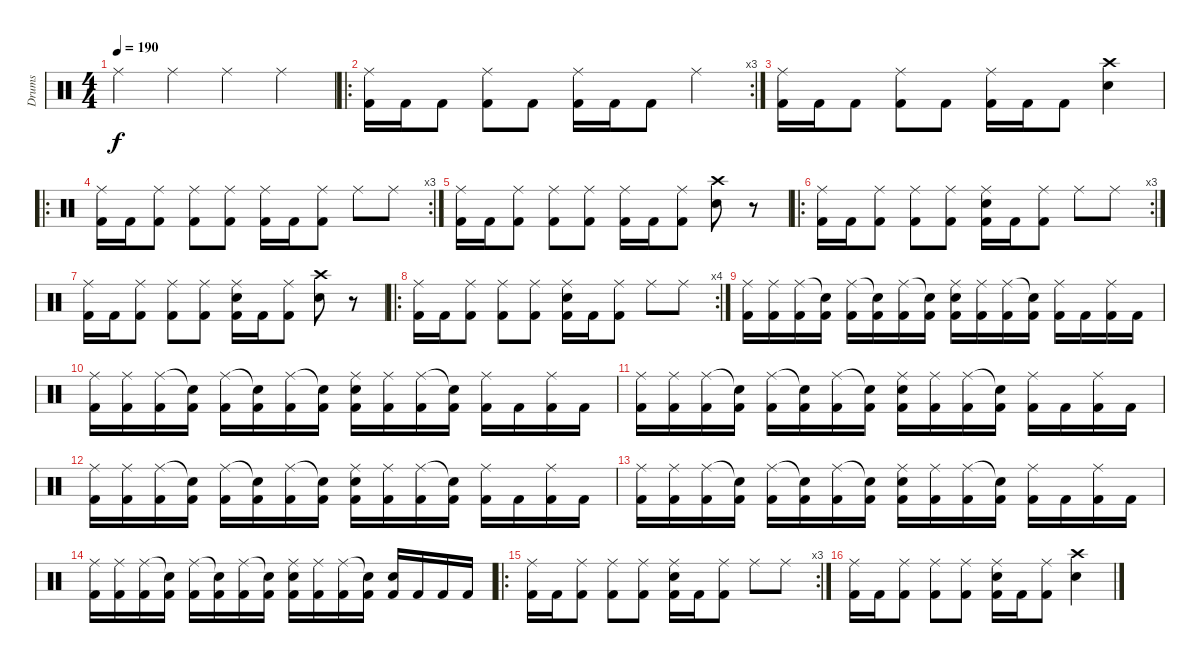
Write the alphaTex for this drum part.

\track ("Drums" "Drums") {instrument percussion}
\staff {score}
\articulation defaults
\ts (4 4)
\tempo 190
\clef neutral
\ks c "Ride (middle)".4{dy f} "Ride (middle)".4 "Ride (middle)".4 "Ride (middle)".4
|
\ro
\rc 3
("Ride (middle)" "Kick (hit) 2").16 "Kick (hit) 2".16 "Kick (hit) 2".8 ("Ride (middle)" "Kick (hit) 2").8 "Kick (hit) 2".8 ("Ride (middle)" "Kick (hit) 2").16 "Kick (hit) 2".16 "Kick (hit) 2".8 "Ride (middle)".4 |
("Ride (middle)" "Kick (hit) 2").16 "Kick (hit) 2".16 "Kick (hit) 2".8 ("Ride (middle)" "Kick (hit) 2").8 "Kick (hit) 2".8 ("Ride (middle)" "Kick (hit) 2").16 "Kick (hit) 2".16 "Kick (hit) 2".8 ("Crash high (hit)" "Snare (hit) 2").4 |
\ro
\rc 3
("Ride (middle)" "Kick (hit) 2").16 "Kick (hit) 2".16 ("Ride (middle)" "Kick (hit) 2").8 ("Ride (middle)" "Kick (hit) 2").8 ("Ride (middle)" "Kick (hit) 2").8 ("Ride (middle)" "Kick (hit) 2").16 "Kick (hit) 2".16 ("Ride (middle)" "Kick (hit) 2").8 "Ride (middle)".8 "Ride (middle)".8 |
("Ride (middle)" "Kick (hit) 2").16 "Kick (hit) 2".16 ("Ride (middle)" "Kick (hit) 2").8 ("Ride (middle)" "Kick (hit) 2").8 ("Ride (middle)" "Kick (hit) 2").8 ("Ride (middle)" "Kick (hit) 2").16 "Kick (hit) 2".16 ("Ride (middle)" "Kick (hit) 2").8 ("Crash high (hit)" "Snare (hit) 2").8 r.8 |
\ro
\rc 3
("Ride (middle)" "Kick (hit) 2").16 "Kick (hit) 2".16 ("Ride (middle)" "Kick (hit) 2").8 ("Ride (middle)" "Kick (hit) 2").8 ("Ride (middle)" "Kick (hit) 2").8 ("Ride (middle)" "Snare (hit) 2" "Kick (hit) 2").16 "Kick (hit) 2".16 ("Ride (middle)" "Kick (hit) 2").8 "Ride (middle)".8 "Ride (middle)".8 |
("Ride (middle)" "Kick (hit) 2").16 "Kick (hit) 2".16 ("Ride (middle)" "Kick (hit) 2").8 ("Ride (middle)" "Kick (hit) 2").8 ("Ride (middle)" "Kick (hit) 2").8 ("Ride (middle)" "Snare (hit) 2" "Kick (hit) 2").16 "Kick (hit) 2".16 ("Ride (middle)" "Kick (hit) 2").8 ("Crash high (hit)" "Snare (hit) 2").8 r.8 |
\ro
\rc 4
("Ride (middle)" "Kick (hit) 2").16 "Kick (hit) 2".16 ("Ride (middle)" "Kick (hit) 2").8 ("Ride (middle)" "Kick (hit) 2").8 ("Ride (middle)" "Kick (hit) 2").8 ("Ride (middle)" "Snare (hit) 2" "Kick (hit) 2").16 "Kick (hit) 2".16 ("Ride (middle)" "Kick (hit) 2").8 "Ride (middle)".8 "Ride (middle)".8 |
("Ride (middle)" "Kick (hit) 2").16 ("Ride (middle)" "Kick (hit) 2").16 ("Ride (middle)" "Kick (hit) 2").16 ("Snare (hit)"{t} "Kick (hit) 2").16 ("Ride (middle)" "Kick (hit) 2").16 ("Snare (hit)"{t} "Kick (hit) 2").16 ("Ride (middle)" "Kick (hit) 2").16 ("Snare (hit)"{t} "Kick (hit) 2").16 ("Ride (middle)" "Snare (hit) 2" "Kick (hit) 2").16 ("Ride (middle)" "Kick (hit) 2").16 ("Ride (middle)" "Kick (hit) 2").16 ("Snare (hit)"{t} "Kick (hit) 2").16 ("Ride (middle)" "Kick (hit) 2").16 "Kick (hit) 2".16 ("Ride (middle)" "Kick (hit) 2").16 "Kick (hit) 2".16 |
("Ride (middle)" "Kick (hit) 2").16 ("Ride (middle)" "Kick (hit) 2").16 ("Ride (middle)" "Kick (hit) 2").16 ("Snare (hit)"{t} "Kick (hit) 2").16 ("Ride (middle)" "Kick (hit) 2").16 ("Snare (hit)"{t} "Kick (hit) 2").16 ("Ride (middle)" "Kick (hit) 2").16 ("Snare (hit)"{t} "Kick (hit) 2").16 ("Ride (middle)" "Snare (hit) 2" "Kick (hit) 2").16 ("Ride (middle)" "Kick (hit) 2").16 ("Ride (middle)" "Kick (hit) 2").16 ("Snare (hit)"{t} "Kick (hit) 2").16 ("Ride (middle)" "Kick (hit) 2").16 "Kick (hit) 2".16 ("Ride (middle)" "Kick (hit) 2").16 "Kick (hit) 2".16 |
("Ride (middle)" "Kick (hit) 2").16 ("Ride (middle)" "Kick (hit) 2").16 ("Ride (middle)" "Kick (hit) 2").16 ("Snare (hit)"{t} "Kick (hit) 2").16 ("Ride (middle)" "Kick (hit) 2").16 ("Snare (hit)"{t} "Kick (hit) 2").16 ("Ride (middle)" "Kick (hit) 2").16 ("Snare (hit)"{t} "Kick (hit) 2").16 ("Ride (middle)" "Snare (hit) 2" "Kick (hit) 2").16 ("Ride (middle)" "Kick (hit) 2").16 ("Ride (middle)" "Kick (hit) 2").16 ("Snare (hit)"{t} "Kick (hit) 2").16 ("Ride (middle)" "Kick (hit) 2").16 "Kick (hit) 2".16 ("Ride (middle)" "Kick (hit) 2").16 "Kick (hit) 2".16 |
("Ride (middle)" "Kick (hit) 2").16 ("Ride (middle)" "Kick (hit) 2").16 ("Ride (middle)" "Kick (hit) 2").16 ("Snare (hit)"{t} "Kick (hit) 2").16 ("Ride (middle)" "Kick (hit) 2").16 ("Snare (hit)"{t} "Kick (hit) 2").16 ("Ride (middle)" "Kick (hit) 2").16 ("Snare (hit)"{t} "Kick (hit) 2").16 ("Ride (middle)" "Snare (hit) 2" "Kick (hit) 2").16 ("Ride (middle)" "Kick (hit) 2").16 ("Ride (middle)" "Kick (hit) 2").16 ("Snare (hit)"{t} "Kick (hit) 2").16 ("Ride (middle)" "Kick (hit) 2").16 "Kick (hit) 2".16 ("Ride (middle)" "Kick (hit) 2").16 "Kick (hit) 2".16 |
("Ride (middle)" "Kick (hit) 2").16 ("Ride (middle)" "Kick (hit) 2").16 ("Ride (middle)" "Kick (hit) 2").16 ("Snare (hit)"{t} "Kick (hit) 2").16 ("Ride (middle)" "Kick (hit) 2").16 ("Snare (hit)"{t} "Kick (hit) 2").16 ("Ride (middle)" "Kick (hit) 2").16 ("Snare (hit)"{t} "Kick (hit) 2").16 ("Ride (middle)" "Snare (hit) 2" "Kick (hit) 2").16 ("Ride (middle)" "Kick (hit) 2").16 ("Ride (middle)" "Kick (hit) 2").16 ("Snare (hit)"{t} "Kick (hit) 2").16 ("Ride (middle)" "Kick (hit) 2").16 "Kick (hit) 2".16 ("Ride (middle)" "Kick (hit) 2").16 "Kick (hit) 2".16 |
("Ride (middle)" "Kick (hit) 2").16 ("Ride (middle)" "Kick (hit) 2").16 ("Ride (middle)" "Kick (hit) 2").16 ("Snare (hit)"{t} "Kick (hit) 2").16 ("Ride (middle)" "Kick (hit) 2").16 ("Snare (hit)"{t} "Kick (hit) 2").16 ("Ride (middle)" "Kick (hit) 2").16 ("Snare (hit)"{t} "Kick (hit) 2").16 ("Ride (middle)" "Snare (hit) 2" "Kick (hit) 2").16 ("Ride (middle)" "Kick (hit) 2").16 ("Ride (middle)" "Kick (hit) 2").16 ("Snare (hit)"{t} "Kick (hit) 2").16 ("Snare (hit) 2" "Kick (hit) 2").16 "Kick (hit) 2".16 "Kick (hit) 2".16 "Kick (hit) 2".16 |
\ro
\rc 3
("Ride (middle)" "Kick (hit) 2").16 "Kick (hit) 2".16 ("Ride (middle)" "Kick (hit) 2").8 ("Ride (middle)" "Kick (hit) 2").8 ("Ride (middle)" "Kick (hit) 2").8 ("Ride (middle)" "Snare (hit) 2" "Kick (hit) 2").16 "Kick (hit) 2".16 ("Ride (middle)" "Kick (hit) 2").8 "Ride (middle)".8 "Ride (middle)".8 |
("Ride (middle)" "Kick (hit) 2").16 "Kick (hit) 2".16 ("Ride (middle)" "Kick (hit) 2").8 ("Ride (middle)" "Kick (hit) 2").8 ("Ride (middle)" "Kick (hit) 2").8 ("Ride (middle)" "Snare (hit) 2" "Kick (hit) 2").16 "Kick (hit) 2".16 ("Ride (middle)" "Kick (hit) 2").8 ("Crash high (hit)" "Snare (hit) 2").4
